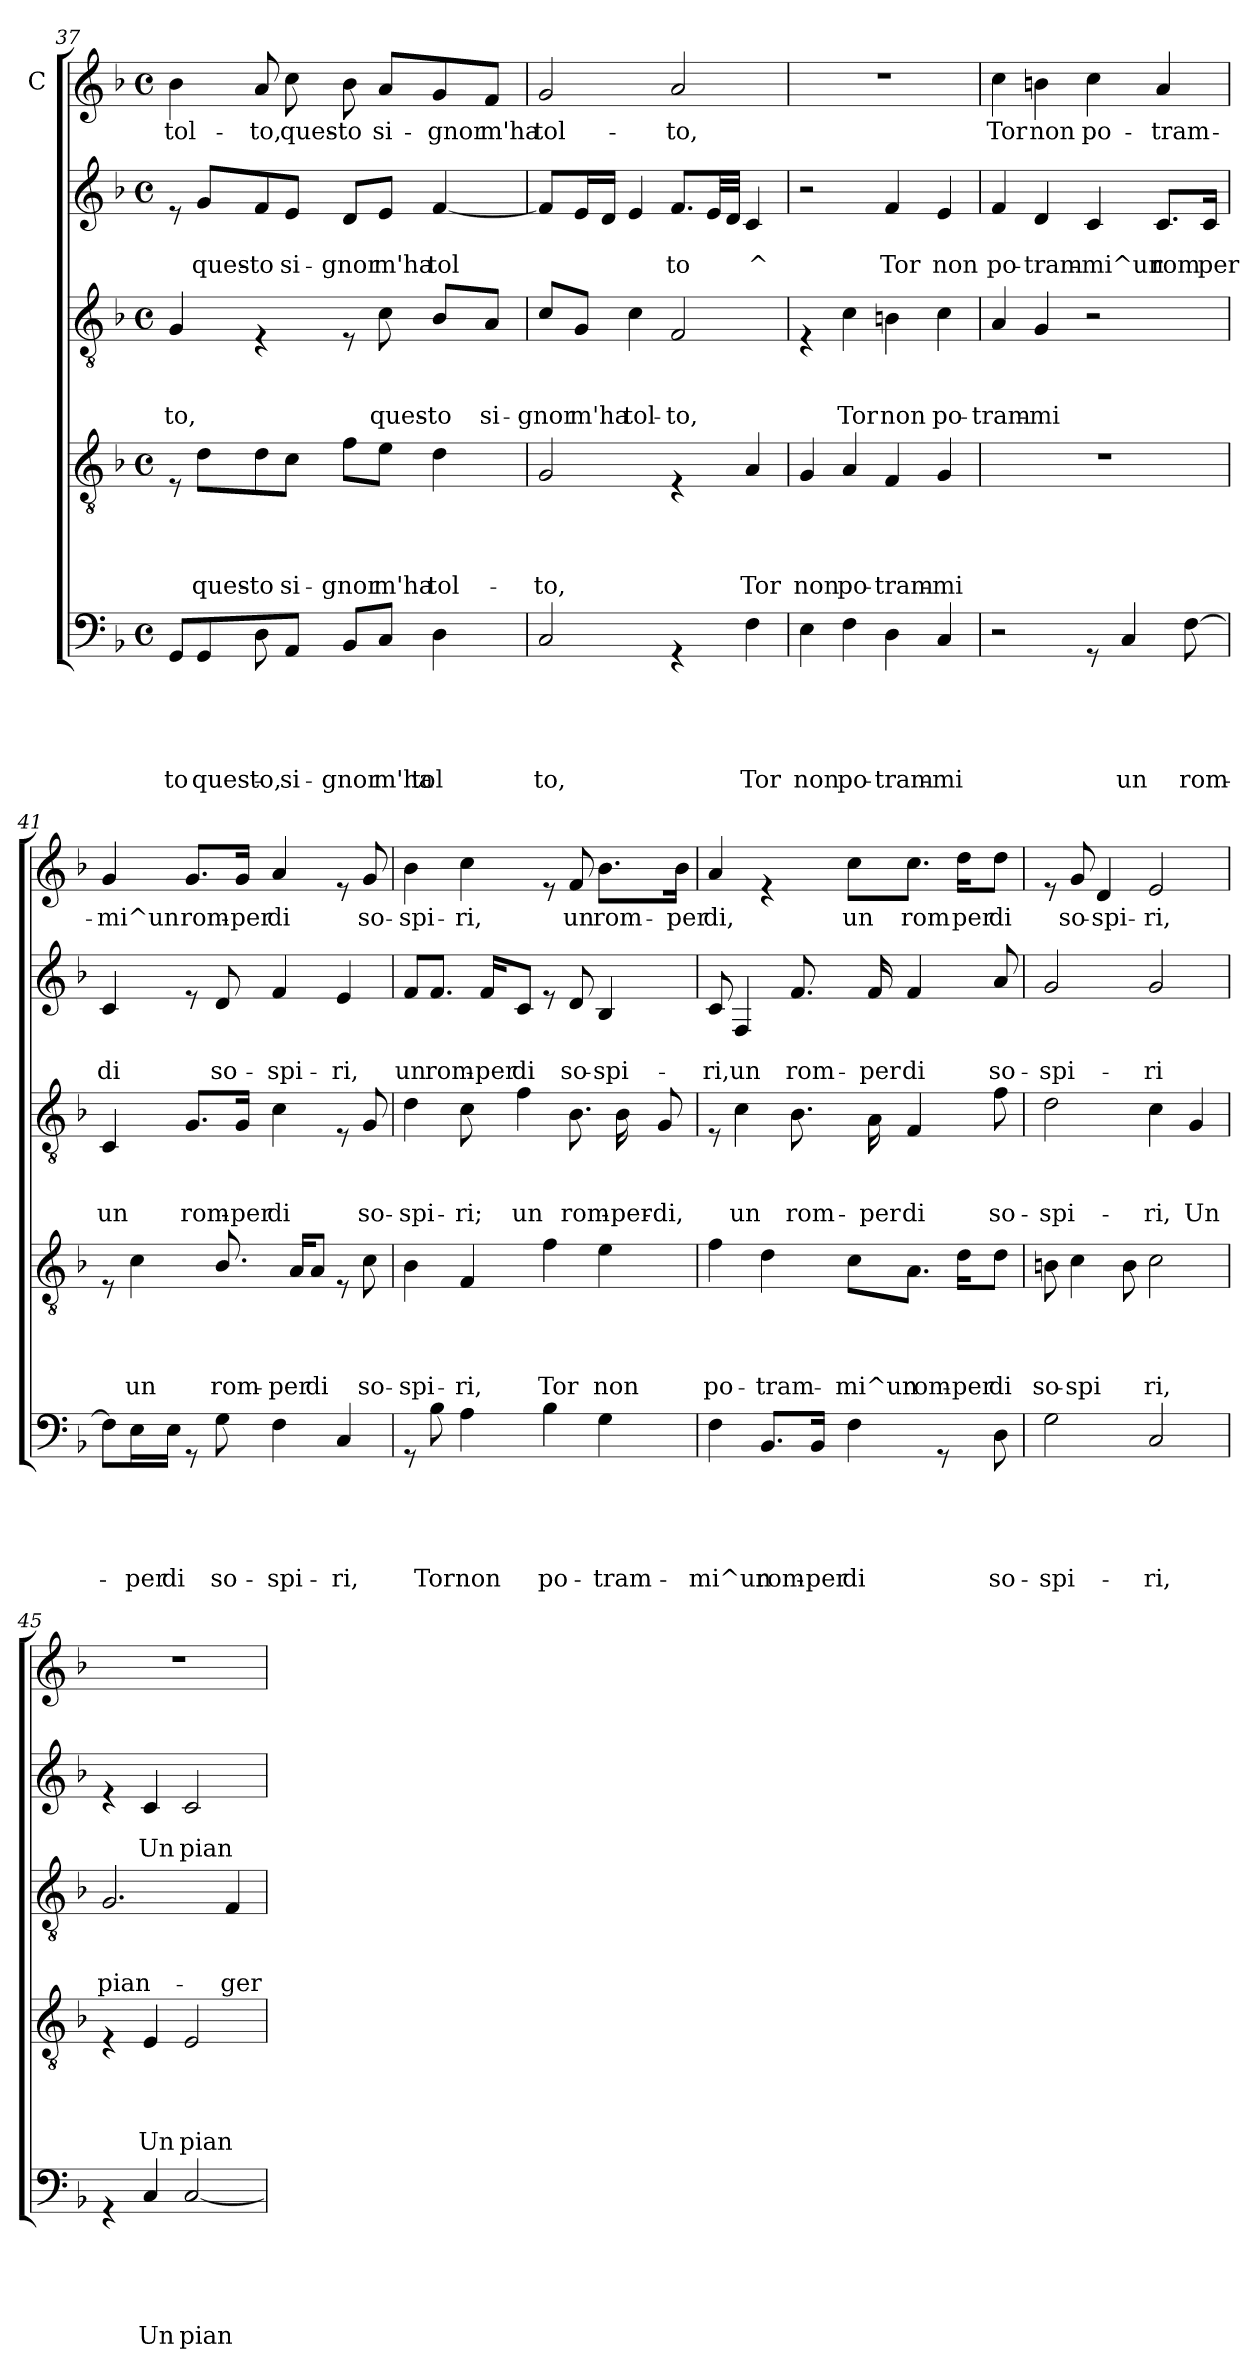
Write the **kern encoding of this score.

**kern	**text	**text	**text	**text	**text	**kern	**text	**text	**text	**text	**kern	**text	**text	**text	**kern	**text	**text	**kern	**text
*part5	*part5	*part5	*part5	*part5	*part5	*part4	*part4	*part4	*part4	*part4	*part3	*part3	*part3	*part3	*part2	*part2	*part2	*part1	*part1
*staff5	*staff5	*staff5	*staff5	*staff5	*staff5	*staff4	*staff4	*staff4	*staff4	*staff4	*staff3	*staff3	*staff3	*staff3	*staff2	*staff2	*staff2	*staff1	*staff1
*	*	*	*	*	*	*	*	*	*	*	*	*	*	*	*	*	*	*I"C	*
*clefF4	*	*	*	*	*	*clefGv2	*	*	*	*	*clefGv2	*	*	*	*clefG2	*	*	*clefG2	*
*k[b-]	*	*	*	*	*	*k[b-]	*	*	*	*	*k[b-]	*	*	*	*k[b-]	*	*	*k[b-]	*
*F:	*	*	*	*	*	*F:	*	*	*	*	*F:	*	*	*	*F:	*	*	*F:	*
*M4/4	*	*	*	*	*	*M4/4	*	*	*	*	*M4/4	*	*	*	*M4/4	*	*	*M4/4	*
*met(c)	*	*	*	*	*	*met(c)	*	*	*	*	*met(c)	*	*	*	*met(c)	*	*	*met(c)	*
=37	=37	=37	=37	=37	=37	=37	=37	=37	=37	=37	=37	=37	=37	=37	=37	=37	=37	=37	=37
!	!	!	!	!	!LO:LY:b	!	!	!	!	!	!	!	!	!LO:LY:b	!	!	!	!	!LO:LY:b
*^	*	*	*	*	*	*	*	*	*	*	*	*	*	*	*	*	*	*^	*
8GG/L	4ryy	.	.	.	.	-to	8rE	.	.	.	.	4G/	.	.	to,	8re	.	.	4b-\	4.ryy	tol-
!	!	!	!	!	!	!LO:LY:b	!	!	!	!	!LO:LY:b	!	!	!	!	!	!	!LO:LY:b	!	!	!
8GG/	.	.	.	.	.	ques-	8d\L	.	.	.	ques-	.	.	.	.	8g/L	.	ques-	.	.	.
!	!	!	!	!	!	!LO:LY:b	!	!	!	!	!LO:LY:b	!	!	!	!	!	!	!LO:LY:b	!	!	!LO:LY:b
8ryy	8D\	.	.	.	.	to,	8d\	.	.	.	-to	4rE	.	.	.	8f/	.	-to	8a/	.	-to,
!	!	!	!	!	!	!LO:LY:b	!	!	!	!	!LO:LY:b	!	!	!	!	!	!	!LO:LY:b	!	!	!LO:LY:b
8AA/J	4.ryy	.	.	.	.	-si-	8c\J	.	.	.	si-	.	.	.	.	8e/J	.	si-	4ryy	8cc\	ques-
!	!	!	!	!	!	!LO:LY:b	!	!	!	!	!LO:LY:b	!	!	!	!	!	!	!LO:LY:b	!	!	!LO:LY:b
8BB-/L	.	.	.	.	.	-gnor	8f\L	.	.	.	-gnor	8rE	.	.	.	8d/L	.	-gnor	.	8b-\	-to
!	!	!	!	!	!	!LO:LY:b	!	!	!	!	!LO:LY:b	!	!	!	!LO:LY:b	!	!	!LO:LY:b	!	!	!LO:LY:b
8C/J	.	.	.	.	.	m'ha	8e\J	.	.	.	m'ha	8c\	.	.	ques-	8e/J	.	m'ha	8a/L	4.ryy	si-
!	!	!	!	!	!	!LO:LY:b	!	!	!	!	!LO:LY:b	!	!	!	!LO:LY:b	!	!	!LO:LY:b	!	!	!LO:LY:b
4ryy	4D\	.	.	.	.	tol-	4d\	.	.	.	tol-	8B-/L	.	.	-to	[<4f/	.	tol	8g/	.	-gnor
!	!	!	!	!	!	!	!	!	!	!	!	!	!	!	!LO:LY:b	!	!	!	!	!	!LO:LY:b
.	.	.	.	.	.	.	.	.	.	.	.	8A/J	.	.	si-	.	.	.	8f/J	.	m'ha
*v	*v	*	*	*	*	*	*	*	*	*	*	*	*	*	*	*	*	*	*v	*v	*
=38	=38	=38	=38	=38	=38	=38	=38	=38	=38	=38	=38	=38	=38	=38	=38	=38	=38	=38	=38
!	!	!	!	!	!LO:LY:b	!	!	!	!	!LO:LY:b	!	!	!	!LO:LY:b	!	!	!	!	!LO:LY:b
2C/	.	.	.	.	-to,	2G/	.	.	.	-to,	8c/L	.	.	-gnor	8f/L]	.	.	2g/	tol-
!	!	!	!	!	!	!	!	!	!	!	!	!	!	!LO:LY:b	!	!	!	!	!
.	.	.	.	.	.	.	.	.	.	.	8G/J	.	.	m'ha	16e/L	.	.	.	.
.	.	.	.	.	.	.	.	.	.	.	.	.	.	.	16d/JJ	.	.	.	.
!	!	!	!	!	!	!	!	!	!	!	!	!	!	!LO:LY:b	!	!	!	!	!
.	.	.	.	.	.	.	.	.	.	.	4c\	.	.	tol-	4e/	.	.	.	.
!	!	!	!	!	!	!	!	!	!	!	!	!	!	!LO:LY:b	!	!	!LO:LY:b	!	!LO:LY:b
4rGG	.	.	.	.	.	4rE	.	.	.	.	2F/	.	.	-to,	8.f/L	.	to	2a/	-to,
.	.	.	.	.	.	.	.	.	.	.	.	.	.	.	32e/LL	.	.	.	.
.	.	.	.	.	.	.	.	.	.	.	.	.	.	.	32d/JJJ	.	.	.	.
!	!	!	!	!	!LO:LY:b	!	!	!	!	!LO:LY:b	!	!	!	!	!	!	!LO:LY:b	!	!
4F\	.	.	.	.	Tor	4A/	.	.	.	Tor	.	.	.	.	4c/	.	^	.	.
!!LO:LB:g=z
=39	=39	=39	=39	=39	=39	=39	=39	=39	=39	=39	=39	=39	=39	=39	=39	=39	=39	=39	=39
!	!	!	!	!	!LO:LY:b	!	!	!	!	!LO:LY:b	!	!	!	!	!	!	!	!	!
4E\	.	.	.	.	non	4G/	.	.	.	non	4rE	.	.	.	2r	.	.	1r	.
!	!	!	!	!	!LO:LY:b	!	!	!	!	!LO:LY:b	!	!	!	!LO:LY:b	!	!	!	!	!
4F\	.	.	.	.	po-	4A/	.	.	.	po-	4c\	.	.	Tor	.	.	.	.	.
!	!	!	!	!	!LO:LY:b	!	!	!	!	!LO:LY:b	!	!	!	!LO:LY:b	!	!	!LO:LY:b	!	!
4D\	.	.	.	.	-tram-	4F/	.	.	.	-tram-	4Bn\	.	.	non	4f/	.	Tor	.	.
!	!	!	!	!	!LO:LY:b	!	!	!	!	!LO:LY:b	!	!	!	!LO:LY:b	!	!	!LO:LY:b	!	!
4C/	.	.	.	.	-mi	4G/	.	.	.	-mi	4c\	.	.	po-	4e/	.	non	.	.
=40	=40	=40	=40	=40	=40	=40	=40	=40	=40	=40	=40	=40	=40	=40	=40	=40	=40	=40	=40
!	!	!	!	!	!	!	!	!	!	!	!	!	!	!LO:LY:b	!	!	!LO:LY:b	!	!LO:LY:b
2r	.	.	.	.	.	1r	.	.	.	.	4A/	.	.	-tram-	4f/	.	po-	4cc\	Tor
!	!	!	!	!	!	!	!	!	!	!	!	!	!	!LO:LY:b	!	!	!LO:LY:b	!	!LO:LY:b
.	.	.	.	.	.	.	.	.	.	.	4G/	.	.	-mi	4d/	.	-tram-	4bn\	non
!	!	!	!	!	!	!	!	!	!	!	!	!	!	!	!	!	!LO:LY:b	!	!LO:LY:b
8rGG	.	.	.	.	.	.	.	.	.	.	2r	.	.	.	4c/	.	-mi^un	4cc\	po-
!	!	!	!	!	!LO:LY:b	!	!	!	!	!	!	!	!	!	!	!	!	!	!
4C/	.	.	.	.	un	.	.	.	.	.	.	.	.	.	.	.	.	.	.
!	!	!	!	!	!	!	!	!	!	!	!	!	!	!	!	!	!LO:LY:b	!	!LO:LY:b
.	.	.	.	.	.	.	.	.	.	.	.	.	.	.	8.c/L	.	rom	4a/	-tram-
!	!	!	!	!	!LO:LY:b	!	!	!	!	!	!	!	!	!	!	!	!	!	!
[>8F\	.	.	.	.	rom-	.	.	.	.	.	.	.	.	.	.	.	.	.	.
!	!	!	!	!	!	!	!	!	!	!	!	!	!	!	!	!	!LO:LY:b	!	!
.	.	.	.	.	.	.	.	.	.	.	.	.	.	.	16c/Jk	.	per	.	.
=41	=41	=41	=41	=41	=41	=41	=41	=41	=41	=41	=41	=41	=41	=41	=41	=41	=41	=41	=41
!	!	!	!	!	!	!	!	!	!	!	!	!	!	!LO:LY:b	!	!	!LO:LY:b	!	!LO:LY:b
8F\L]	.	.	.	.	.	8rE	.	.	.	.	4C/	.	.	un	4c/	.	di	4g/	-mi^un
!	!	!	!	!	!LO:LY:b	!	!	!	!	!LO:LY:b	!	!	!	!	!	!	!	!	!
16E\L	.	.	.	.	-per	4c\	.	.	.	un	.	.	.	.	.	.	.	.	.
!	!	!	!	!	!LO:LY:b	!	!	!	!	!	!	!	!	!	!	!	!	!	!
16E\JJ	.	.	.	.	di	.	.	.	.	.	.	.	.	.	.	.	.	.	.
!	!	!	!	!	!	!	!	!	!	!	!	!	!	!LO:LY:b	!	!	!	!	!LO:LY:b
8rGG	.	.	.	.	.	.	.	.	.	.	8.G/L	.	.	rom-	8re	.	.	8.g/L	rom-
!	!	!	!	!	!LO:LY:b	!	!	!	!	!LO:LY:b	!	!	!	!	!	!	!LO:LY:b	!	!
8G\	.	.	.	.	so-	8.B-/	.	.	.	rom-	.	.	.	.	8d/	.	so-	.	.
!	!	!	!	!	!	!	!	!	!	!	!	!	!	!LO:LY:b	!	!	!	!	!LO:LY:b
.	.	.	.	.	.	.	.	.	.	.	16G/Jk	.	.	-per	.	.	.	16g/Jk	-per
!	!	!	!	!	!LO:LY:b	!	!	!	!	!	!	!	!	!LO:LY:b	!	!	!LO:LY:b	!	!LO:LY:b
4F\	.	.	.	.	-spi-	.	.	.	.	.	4c\	.	.	di	4f/	.	-spi-	4a/	di
!	!	!	!	!	!	!	!	!	!	!LO:LY:b	!	!	!	!	!	!	!	!	!
.	.	.	.	.	.	16A/KL	.	.	.	-per	.	.	.	.	.	.	.	.	.
!	!	!	!	!	!	!	!	!	!	!LO:LY:b	!	!	!	!	!	!	!	!	!
.	.	.	.	.	.	8A/J	.	.	.	di	.	.	.	.	.	.	.	.	.
!	!	!	!	!	!LO:LY:b	!	!	!	!	!	!	!	!	!	!	!	!LO:LY:b	!	!
4C/	.	.	.	.	-ri,	8rE	.	.	.	.	8rE	.	.	.	4e/	.	-ri,	8re	.
!	!	!	!	!	!	!	!	!	!	!LO:LY:b	!	!	!	!LO:LY:b	!	!	!	!	!LO:LY:b
.	.	.	.	.	.	8c\	.	.	.	so-	8G/	.	.	so-	.	.	.	8g/	so-
!!LO:PB:g=z
=42	=42	=42	=42	=42	=42	=42	=42	=42	=42	=42	=42	=42	=42	=42	=42	=42	=42	=42	=42
!	!	!	!	!	!	!	!	!	!	!LO:LY:b	!	!	!	!LO:LY:b	!	!	!LO:LY:b	!	!LO:LY:b
8rGG	.	.	.	.	.	4B-\	.	.	.	-spi-	4d\	.	.	-spi-	8f/L	.	un	4b-\	-spi-
!	!	!	!	!	!LO:LY:b	!	!	!	!	!	!	!	!	!	!	!	!LO:LY:b	!	!
8B-\	.	.	.	.	Tor	.	.	.	.	.	.	.	.	.	8.f/J	.	rom-	.	.
!	!	!	!	!	!LO:LY:b	!	!	!	!	!LO:LY:b	!	!	!	!LO:LY:b	!	!	!	!	!LO:LY:b
4A\	.	.	.	.	non	4F/	.	.	.	-ri,	8c\	.	.	-ri;	.	.	.	4cc\	-ri,
!	!	!	!	!	!	!	!	!	!	!	!	!	!	!	!	!	!LO:LY:b	!	!
.	.	.	.	.	.	.	.	.	.	.	.	.	.	.	16f/KL	.	-per	.	.
!	!	!	!	!	!	!	!	!	!	!	!	!	!	!LO:LY:b	!	!	!LO:LY:b	!	!
.	.	.	.	.	.	.	.	.	.	.	4f\	.	.	un	8c/J	.	di	.	.
!	!	!	!	!	!LO:LY:b	!	!	!	!	!LO:LY:b	!	!	!	!	!	!	!	!	!
4B-\	.	.	.	.	po-	4f\	.	.	.	Tor	.	.	.	.	8re	.	.	8re	.
!	!	!	!	!	!	!	!	!	!	!	!	!	!	!LO:LY:b	!	!	!LO:LY:b	!	!LO:LY:b
.	.	.	.	.	.	.	.	.	.	.	8.B-\	.	.	rom-	8d/	.	so-	8f/	un
!	!	!	!	!	!LO:LY:b	!	!	!	!	!LO:LY:b	!	!	!	!	!	!	!LO:LY:b	!	!LO:LY:b
4G\	.	.	.	.	-tram-	4e\	.	.	.	non	.	.	.	.	4B-/	.	-spi-	8.b-\L	rom-
!	!	!	!	!	!	!	!	!	!	!	!	!	!	!LO:LY:b	!	!	!	!	!
.	.	.	.	.	.	.	.	.	.	.	16B-\	.	.	-per-	.	.	.	.	.
!	!	!	!	!	!	!	!	!	!	!	!	!	!	!LO:LY:b	!	!	!	!	!
.	.	.	.	.	.	.	.	.	.	.	8G/	.	.	-di,	.	.	.	.	.
!	!	!	!	!	!	!	!	!	!	!	!	!	!	!	!	!	!	!	!LO:LY:b
.	.	.	.	.	.	.	.	.	.	.	.	.	.	.	.	.	.	16b-\Jk	-per
=43	=43	=43	=43	=43	=43	=43	=43	=43	=43	=43	=43	=43	=43	=43	=43	=43	=43	=43	=43
!	!	!	!	!	!LO:LY:b	!	!	!	!	!LO:LY:b	!	!	!	!	!	!	!LO:LY:b	!	!LO:LY:b
4F\	.	.	.	.	-mi^un	4f\	.	.	.	po-	8rE	.	.	.	8c/	.	-ri,	4a/	di,
!	!	!	!	!	!	!	!	!	!	!	!	!	!	!LO:LY:b	!	!	!LO:LY:b	!	!
.	.	.	.	.	.	.	.	.	.	.	4c\	.	.	un	4F/	.	un	.	.
!	!	!	!	!	!LO:LY:b	!	!	!	!	!LO:LY:b	!	!	!	!	!	!	!	!	!
8.BB-/L	.	.	.	.	rom-	4d\	.	.	.	-tram-	.	.	.	.	.	.	.	4re	.
!	!	!	!	!	!	!	!	!	!	!	!	!	!	!LO:LY:b	!	!	!LO:LY:b	!	!
.	.	.	.	.	.	.	.	.	.	.	8.B-\	.	.	rom-	8.f/	.	rom-	.	.
!	!	!	!	!	!LO:LY:b	!	!	!	!	!	!	!	!	!	!	!	!	!	!
16BB-/Jk	.	.	.	.	-per	.	.	.	.	.	.	.	.	.	.	.	.	.	.
!	!	!	!	!	!LO:LY:b	!	!	!	!	!LO:LY:b	!	!	!	!	!	!	!	!	!LO:LY:b
4F\	.	.	.	.	di	8c\L	.	.	.	-mi^un	.	.	.	.	.	.	.	8cc\L	un
!	!	!	!	!	!	!	!	!	!	!	!	!	!	!LO:LY:b	!	!	!LO:LY:b	!	!
.	.	.	.	.	.	.	.	.	.	.	16A\	.	.	-per	16f/	.	-per	.	.
!	!	!	!	!	!	!	!	!	!	!LO:LY:b	!	!	!	!LO:LY:b	!	!	!LO:LY:b	!	!LO:LY:b
.	.	.	.	.	.	8.A\J	.	.	.	rom-	4F/	.	.	di	4f/	.	di	8.cc\J	rom
8rGG	.	.	.	.	.	.	.	.	.	.	.	.	.	.	.	.	.	.	.
!	!	!	!	!	!	!	!	!	!	!LO:LY:b	!	!	!	!	!	!	!	!	!LO:LY:b
.	.	.	.	.	.	16d\KL	.	.	.	-per	.	.	.	.	.	.	.	16dd\KL	per
!	!	!	!	!	!LO:LY:b	!	!	!	!	!LO:LY:b	!	!	!	!LO:LY:b	!	!	!LO:LY:b	!	!LO:LY:b
8D\	.	.	.	.	so-	8d\J	.	.	.	di	8f\	.	.	so-	8a/	.	so-	8dd\J	di
=44	=44	=44	=44	=44	=44	=44	=44	=44	=44	=44	=44	=44	=44	=44	=44	=44	=44	=44	=44
!	!	!	!	!	!LO:LY:b	!	!	!	!	!LO:LY:b	!	!	!	!LO:LY:b	!	!	!LO:LY:b	!	!
2G\	.	.	.	.	-spi-	8Bn\	.	.	.	so-	2d\	.	.	-spi-	2g/	.	-spi-	8re	.
!	!	!	!	!	!	!	!	!	!	!LO:LY:b	!	!	!	!	!	!	!	!	!LO:LY:b
.	.	.	.	.	.	4c\	.	.	.	-spi	.	.	.	.	.	.	.	8g/	so-
!	!	!	!	!	!	!	!	!	!	!	!	!	!	!	!	!	!	!	!LO:LY:b
.	.	.	.	.	.	.	.	.	.	.	.	.	.	.	.	.	.	4d/	-spi-
.	.	.	.	.	.	8B\	.	.	.	.	.	.	.	.	.	.	.	.	.
!	!	!	!	!	!LO:LY:b	!	!	!	!	!LO:LY:b	!	!	!	!LO:LY:b	!	!	!LO:LY:b	!	!LO:LY:b
2C/	.	.	.	.	-ri,	2c\	.	.	.	ri,	4c\	.	.	-ri,	2g/	.	-ri	2e/	-ri,
!	!	!	!	!	!	!	!	!	!	!	!	!	!	!LO:LY:b	!	!	!	!	!
.	.	.	.	.	.	.	.	.	.	.	4G/	.	.	Un	.	.	.	.	.
!!LO:LB:g=z
=45	=45	=45	=45	=45	=45	=45	=45	=45	=45	=45	=45	=45	=45	=45	=45	=45	=45	=45	=45
!	!	!	!	!	!	!	!	!	!	!	!	!	!	!LO:LY:b	!	!	!	!	!
4rGG	.	.	.	.	.	4rE	.	.	.	.	2.G/	.	.	pian-	4re	.	.	1r	.
!	!	!	!	!	!LO:LY:b	!	!	!	!	!LO:LY:b	!	!	!	!	!	!	!LO:LY:b	!	!
4C/	.	.	.	.	Un	4E/	.	.	.	Un	.	.	.	.	4c/	.	Un	.	.
!	!	!	!	!	!LO:LY:b	!	!	!	!	!LO:LY:b	!	!	!	!	!	!	!LO:LY:b	!	!
[<2C/	.	.	.	.	pian-	2E/	.	.	.	pian-	.	.	.	.	2c/	.	pian-	.	.
!	!	!	!	!	!	!	!	!	!	!	!	!	!	!LO:LY:b	!	!	!	!	!
.	.	.	.	.	.	.	.	.	.	.	4F/	.	.	-ger	.	.	.	.	.
=	=	=	=	=	=	=	=	=	=	=	=	=	=	=	=	=	=	=	=
*-	*-	*-	*-	*-	*-	*-	*-	*-	*-	*-	*-	*-	*-	*-	*-	*-	*-	*-	*-
